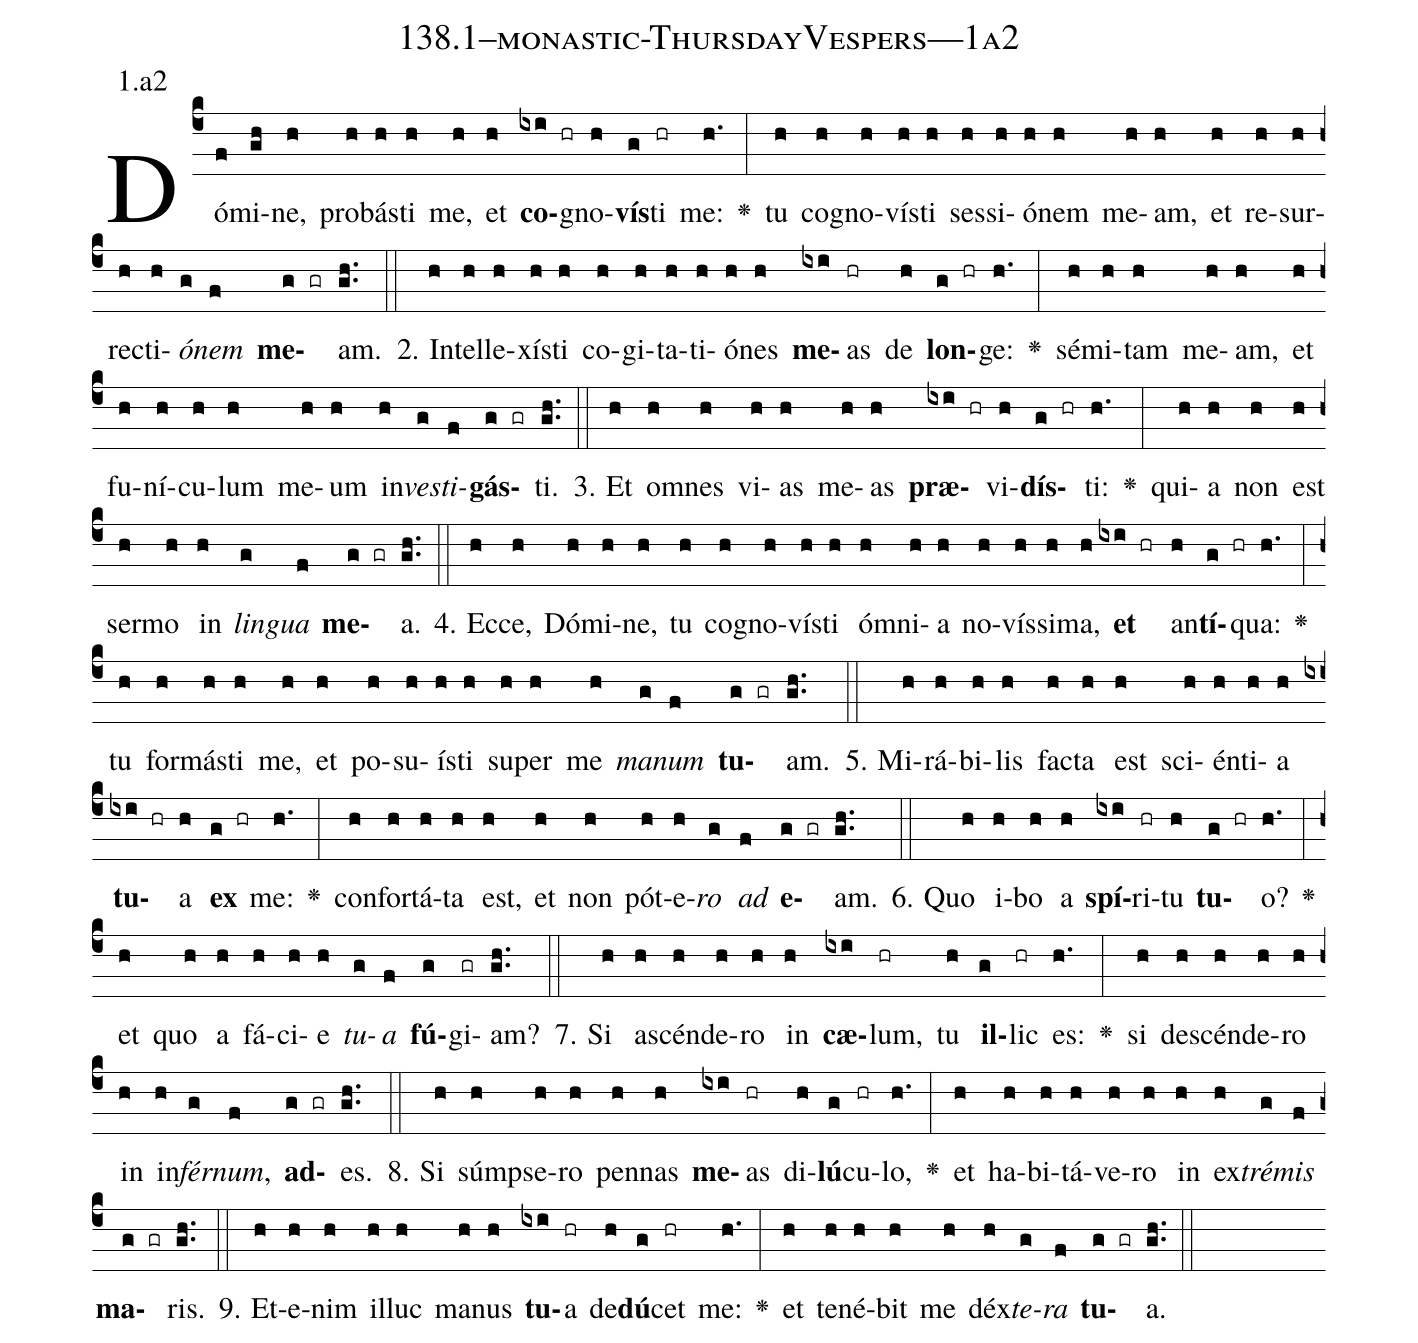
name: 138.1--monastic-ThursdayVespers---1a2;
annotation: 1.a2;
%%
(c4)Dó(f)mi(gh)ne,(h) pro(h)bás(h)ti(h) me,(h) et(h) <b>co</b>(ixi hr)gno(h)<b>vís</b>(g)ti(hr) me:(h.) <v>\greheightstar</v>(:) tu(h) co(h)gno(h)vís(h)ti(h) ses(h)si(h)ó(h)nem(h) me(h)am,(h) et(h) re(h)sur(h)rec(h)ti(h)<i>ó</i>(g)<i>nem</i>(f) <b>me</b>(g gr)am.(gh..) (::)
2. In(h)tel(h)le(h)xís(h)ti(h) co(h)gi(h)ta(h)ti(h)ó(h)nes(h) <b>me</b>(ixi)as(hr) de(h) <b>lon</b>(g hr)ge:(h.) <v>\greheightstar</v>(:) sé(h)mi(h)tam(h) me(h)am,(h) et(h) fu(h)ní(h)cu(h)lum(h) me(h)um(h) in(h)<i>ves</i>(g)<i>ti</i>(f)<b>gás</b>(g gr)ti.(gh..) (::)
3. Et(h) om(h)nes(h) vi(h)as(h) me(h)as(h) <b>præ</b>(ixi hr)vi(h)<b>dís</b>(g hr)ti:(h.) <v>\greheightstar</v>(:) qui(h)a(h) non(h) est(h) ser(h)mo(h) in(h) <i>lin</i>(g)<i>gua</i>(f) <b>me</b>(g gr)a.(gh..) (::)
4. Ec(h)ce,(h) Dó(h)mi(h)ne,(h) tu(h) co(h)gno(h)vís(h)ti(h) óm(h)ni(h)a(h) no(h)vís(h)si(h)ma,(h) <b>et</b>(ixi hr) an(h)<b>tí</b>(g hr)qua:(h.) <v>\greheightstar</v>(:) tu(h) for(h)más(h)ti(h) me,(h) et(h) po(h)su(h)ís(h)ti(h) su(h)per(h) me(h) <i>ma</i>(g)<i>num</i>(f) <b>tu</b>(g gr)am.(gh..) (::)
5. Mi(h)rá(h)bi(h)lis(h) fac(h)ta(h) est(h) sci(h)én(h)ti(h)a(h) <b>tu</b>(ixi hr)a(h) <b>ex</b>(g hr) me:(h.) <v>\greheightstar</v>(:) con(h)for(h)tá(h)ta(h) est,(h) et(h) non(h) pót(h)e(h)<i>ro</i>(g) <i>ad</i>(f) <b>e</b>(g gr)am.(gh..) (::)
6. Quo(h) i(h)bo(h) a(h) <b>spí</b>(ixi)ri(hr)tu(h) <b>tu</b>(g hr)o?(h.) <v>\greheightstar</v>(:) et(h) quo(h) a(h) fá(h)ci(h)e(h) <i>tu</i>(g)<i>a</i>(f) <b>fú</b>(g)gi(gr)am?(gh..) (::)
7. Si(h) a(h)scén(h)de(h)ro(h) in(h) <b>cæ</b>(ixi)lum,(hr) tu(h) <b>il</b>(g)lic(hr) es:(h.) <v>\greheightstar</v>(:) si(h) de(h)scén(h)de(h)ro(h) in(h) in(h)<i>fér</i>(g)<i>num</i>,(f) <b>ad</b>(g gr)es.(gh..) (::)
8. Si(h) súmp(h)se(h)ro(h) pen(h)nas(h) <b>me</b>(ixi)as(hr) di(h)<b>lú</b>(g)cu(hr)lo,(h.) <v>\greheightstar</v>(:) et(h) ha(h)bi(h)tá(h)ve(h)ro(h) in(h) ex(h)<i>tré</i>(g)<i>mis</i>(f) <b>ma</b>(g gr)ris.(gh..) (::)
9. Et(h)e(h)nim(h) il(h)luc(h) ma(h)nus(h) <b>tu</b>(ixi)a(hr) de(h)<b>dú</b>(g)cet(hr) me:(h.) <v>\greheightstar</v>(:) et(h) te(h)né(h)bit(h) me(h) déx(h)<i>te</i>(g)<i>ra</i>(f) <b>tu</b>(g gr)a.(gh..) (::)
